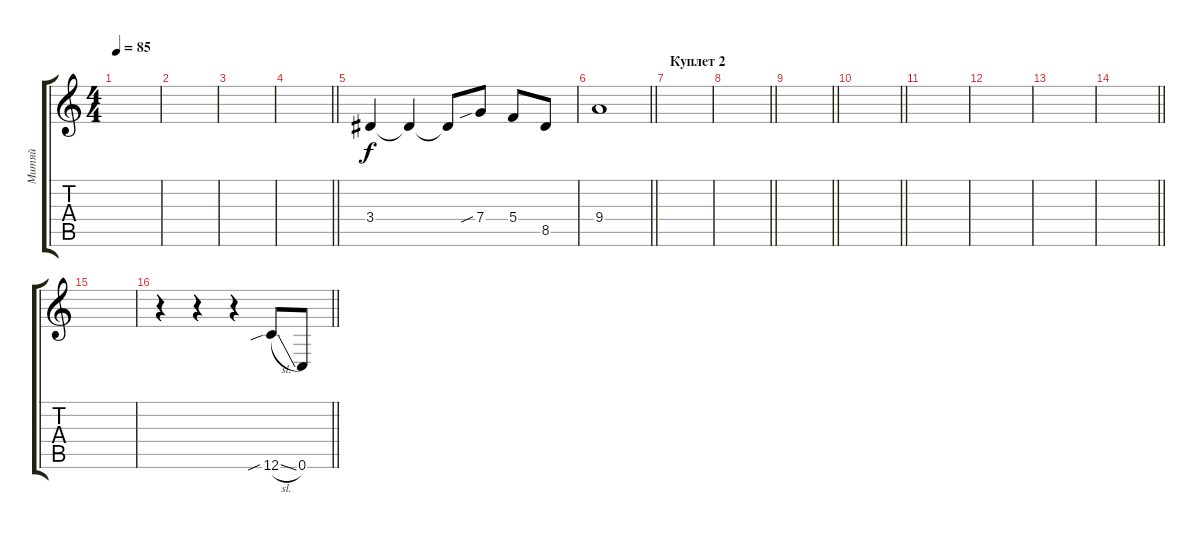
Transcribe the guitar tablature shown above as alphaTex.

\track ("Митяй" "Митяй") {instrument distortionguitar}
\staff {score tabs}
\tuning (D4 A3 F3 C3 G2 C2) {hide}
\ts (4 4)
\tempo 85
\clef g2
\ks c
|
|
|
\barLineRight lightlight
|
\section ("" "")
3.4.4{instrument distortionguitar} 3.4{t}.4 3.4{t}.8 7.4{sib}.8 5.4.8 8.5.8 |
\barLineRight lightlight
9.4.1 |
\section ("" "Куплет 2")
|
\barLineRight lightlight
|
\barLineRight lightlight
|
\barLineRight lightlight
|
|
|
|
\barLineRight lightlight
|
|
\barLineRight lightlight
r.4 r.4 r.4 12.6{sib sl}.8 0.6.8
